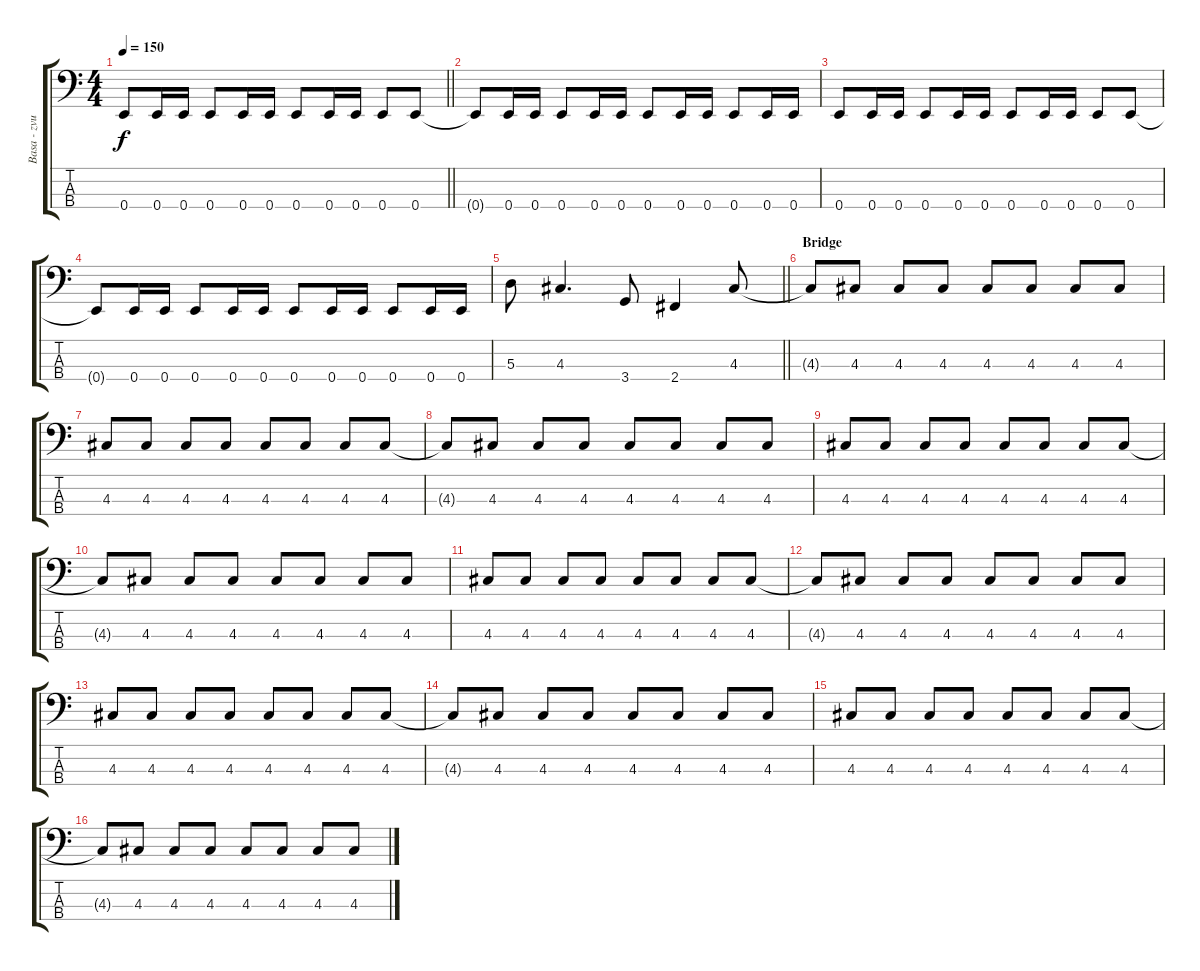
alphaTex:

\track ("Basa - zvuk" "Basa - zvu") {instrument slapbass1}
\staff {score tabs}
\tuning (G2 D2 A1 E1) {hide}
\ts (4 4)
\tempo 150
\clef f4
\barLineRight lightlight
\ks c
0.4.8{dy f} 0.4.16 0.4.16 0.4.8 0.4.16 0.4.16 0.4.8 0.4.16 0.4.16 0.4.8 0.4.8 |
0.4{t}.8 0.4.16 0.4.16 0.4.8 0.4.16 0.4.16 0.4.8 0.4.16 0.4.16 0.4.8 0.4.16 0.4.16 |
0.4.8 0.4.16 0.4.16 0.4.8 0.4.16 0.4.16 0.4.8 0.4.16 0.4.16 0.4.8 0.4.8 |
0.4{t}.8 0.4.16 0.4.16 0.4.8 0.4.16 0.4.16 0.4.8 0.4.16 0.4.16 0.4.8 0.4.16 0.4.16 |
\barLineRight lightlight
5.3.8 4.3.4{d} 3.4.8 2.4.4 4.3.8 |
\section ("" "Bridge")
4.3{t}.8 4.3.8 4.3.8 4.3.8 4.3.8 4.3.8 4.3.8 4.3.8 |
4.3.8 4.3.8 4.3.8 4.3.8 4.3.8 4.3.8 4.3.8 4.3.8 |
4.3{t}.8 4.3.8 4.3.8 4.3.8 4.3.8 4.3.8 4.3.8 4.3.8 |
4.3.8 4.3.8 4.3.8 4.3.8 4.3.8 4.3.8 4.3.8 4.3.8 |
4.3{t}.8 4.3.8 4.3.8 4.3.8 4.3.8 4.3.8 4.3.8 4.3.8 |
4.3.8 4.3.8 4.3.8 4.3.8 4.3.8 4.3.8 4.3.8 4.3.8 |
4.3{t}.8 4.3.8 4.3.8 4.3.8 4.3.8 4.3.8 4.3.8 4.3.8 |
4.3.8 4.3.8 4.3.8 4.3.8 4.3.8 4.3.8 4.3.8 4.3.8 |
4.3{t}.8 4.3.8 4.3.8 4.3.8 4.3.8 4.3.8 4.3.8 4.3.8 |
4.3.8 4.3.8 4.3.8 4.3.8 4.3.8 4.3.8 4.3.8 4.3.8 |
4.3{t}.8 4.3.8 4.3.8 4.3.8 4.3.8 4.3.8 4.3.8 4.3.8
